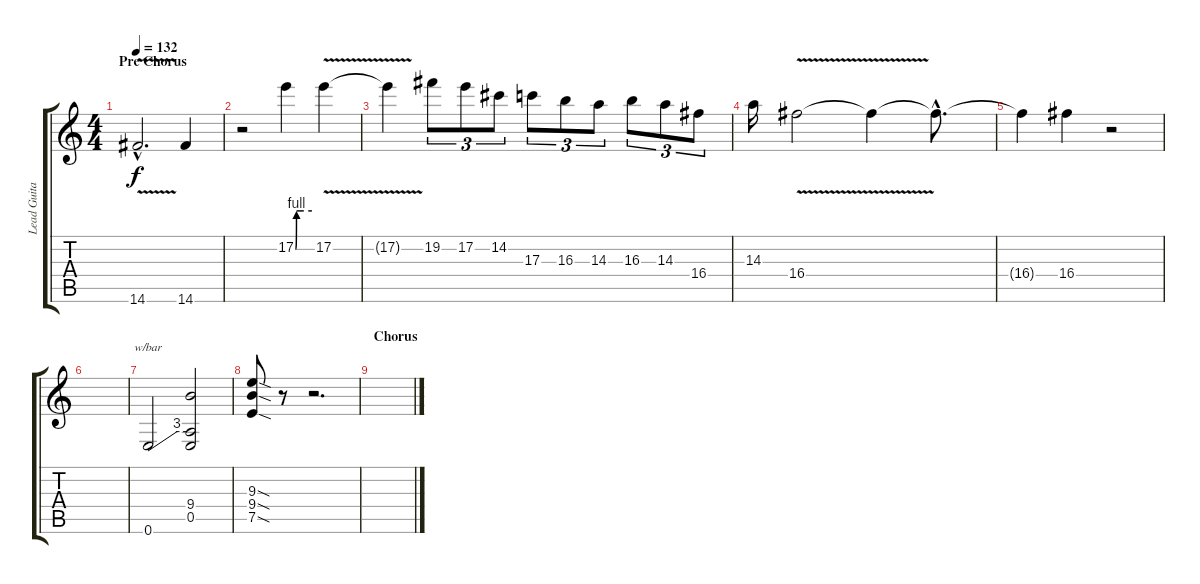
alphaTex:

\track ("Lead Guitar" "Lead Guita") {instrument distortionguitar}
\staff {score tabs}
\tuning (E4 B3 G3 D3 A2 E2) {hide}
\ts (4 4)
\section ("" "Pre Chorus")
\tempo 132
\clef g2
\ks c
14.6{v hac}.2{d dy f} 14.6.4 |
r.2 17.2{be (custom 0 0 3 4 5 4 30 4 60 4)}.4 17.2{v}.4 |
17.2{t}.4 19.2.8{tu (3 2)} 17.2.8{tu (3 2)} 14.2.8{tu (3 2)} 17.3.8{tu (3 2)} 16.3.8{tu (3 2)} 14.3.8{tu (3 2)} 16.3.8{tu (3 2)} 14.3.8{tu (3 2)} 16.4.8{tu (3 2)} |
14.3.16 16.4{v}.2 16.4{t}.4 16.4{hac t}.8{d} |
16.4{t}.4 16.4.4 r.2 |
|
0.6.2{tbe (custom default 0 0 45 12 60 12)} (9.4 0.5 0.6{t}).2 |
(9.3{sod} 9.4{sod} 7.5{sod}).8 r.8 r.2{d} |
\section ("" "Chorus")
